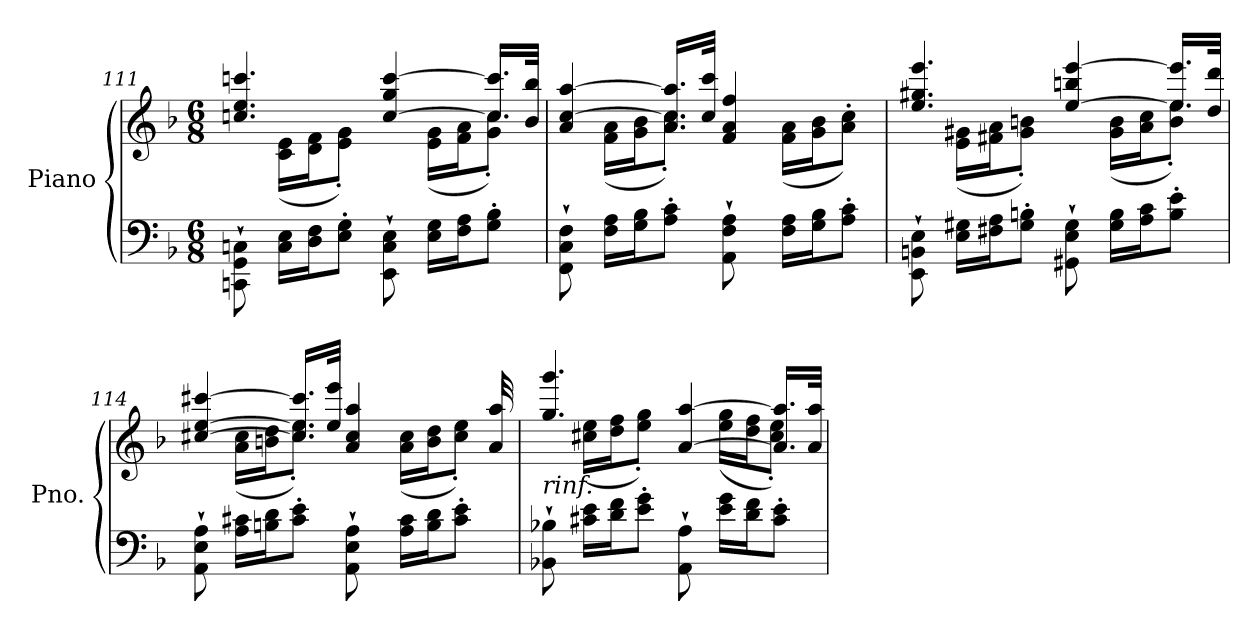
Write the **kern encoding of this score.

**kern	**kern
*part1	*part1
*staff2	*staff1
*I"Piano	*
*I'Pno.	*
*clefF4	*clefG2
*k[b-]	*k[b-]
*M6/8	*M6/8
=111	=111
*	*^
8CCn\` 8GG\` 8Cn\`	4.ccn/ 4.ee/ 4.cccn/	8ryy
16C\ 16E\LL	.	(<16c\ 16e\LL
16D\ 16F\J	.	16d\ 16f\J
8E\' 8G\'J	.	8e\' 8g\'J)
8EE\` 8C\` 8E\`	[4cc/ 4gg/ [4ccc/	8ryy
16E\ 16G\LL	.	(<16e\ 16g\LL
16F\ 16A\J	.	16f\ 16a\J
8G\' 8B-\'J	16.cc/] 16.ccc/]LL	8g\' 8cc\'J)
.	32b-/ 32bb-/JJk	.
=112	=112	=112
8FF\` 8C\` 8F\`	4a/ [4cc/ [4aa/	8ryy
16F\ 16A\LL	.	(<16f\ 16a\LL
16G\ 16B-\J	.	16g\ 16b-\J
8A\' 8c\'J	16.a/ 16.cc/] 16.aa/]LL	8.a\' 8.cc\'J)
.	32cc/ 32ccc/JJk	.
8AA\` 8F\` 8A\`	4f/ 4a/ 4ff/	.
.	.	16ryy
16F\ 16A\LL	.	(<16f\ 16a\LL
16G\ 16B-\J	.	16g\ 16b-\J
8A\' 8c\'J	8ryy	8a\' 8cc\'J)
!!LO:LB:g=z	!!
=113	=113	=113
8EE\` 8BBn\` 8E\`	4.ee/ 4.gg#X/ 4.eee/	8ryy
16E\ 16G#X\LL	.	(<16e\ 16g#X\LL
16F#X\ 16A\J	.	16f#X\ 16a\J
8G#\' 8Bn\'J	.	8g#\' 8bn\'J)
8GG#X\` 8E\` 8G#\`	[4ee/ 4bbn/ [4eee/	8ryy
16G#\ 16B\LL	.	(<16g#\ 16b\LL
16A\ 16c\J	.	16a\ 16cc\J
8B\' 8e\'J	16.ee/] 16.eee/]LL	8b\' 8ee\'J)
.	32dd/ 32ddd/JJk	.
=114	=114	=114
8AA\` 8E\` 8A\`	[4cc#X/ [4ee/ [4ccc#X/	8ryy
16A\ 16c#X\LL	.	(<16a\ 16cc#\LL
16Bn\ 16d\J	.	16bn\ 16dd\J
8c#\' 8e\'J	16.cc#/] 16.ee/] 16.ccc#/]LL	8.cc#\' 8.ee\'J)
.	32ee/ 32eee/JJk	.
8AA\` 8E\` 8A\`	4a/ 4cc#/ 4aa/	.
.	.	16ryy
16A\ 16c#\LL	.	(<16a\ 16cc#\LL
16B\ 16d\J	.	16b\ 16dd\J
8c#\' 8e\'J	16.ryy	8cc#\' 8ee\'J)
.	32a/ 32aa/	.
=115	=115	=115
!	!LO:TX:b:i:t=rinf.	!
8BB-X\` 8B-X\`	4.gg/ 4.ggg/	8ryy
16c#X\ 16e\LL	.	(<16cc#X\ 16ee\LL
16d\ 16f\J	.	16dd\ 16ff\J
8e\' 8g\'J	.	8ee\' 8gg\'J)
8AA\` 8A\`	[4a/ [4aa/	8ryy
16e\ 16g\LL	.	(<16ee\ 16gg\LL
16d\ 16f\J	.	16dd\ 16ff\J
8c#\' 8e\'J	16.a/] 16.aa/]LL	8cc#\' 8ee\'J)
.	32a/ 32aa/JJk	.
*	*v	*v
=	=
*-	*-
